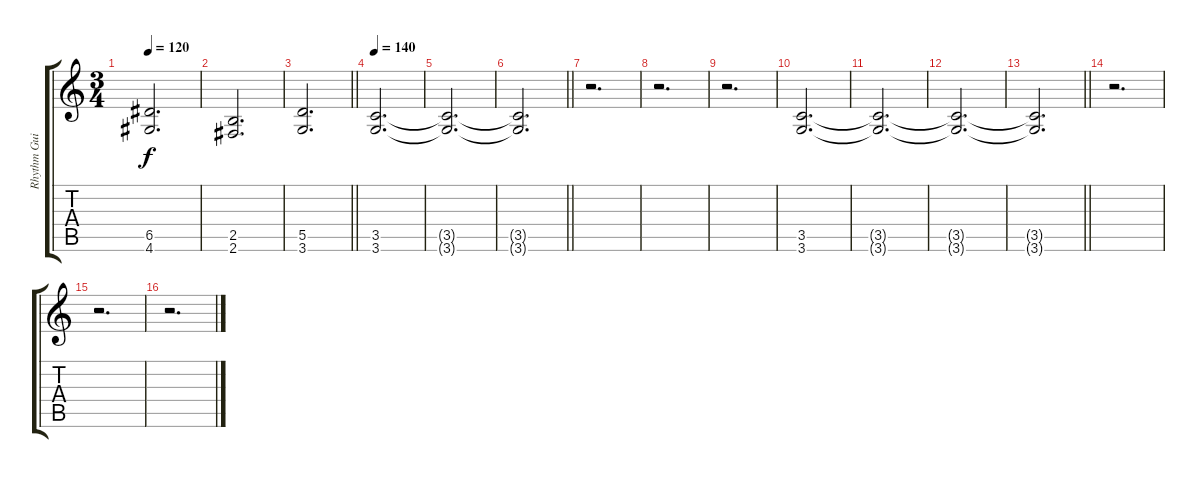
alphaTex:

\track ("Rhythm Guitar" "Rhythm Gui") {instrument overdrivenguitar}
\staff {score tabs}
\tuning (E4 B3 G3 D3 A2 E2) {hide}
\ts (3 4)
\tempo 120
\clef g2
\ks c
(6.5 4.6).2{d dy f} |
(2.5 2.6).2{d} |
\barLineRight lightlight
(5.5 3.6).2{d} |
\tempo 140
(3.5 3.6).2{d} |
(3.5{t} 3.6{t}).2{d} |
\barLineRight lightlight
(3.5{t} 3.6{t}).2{d} |
r.2{d} |
r.2{d} |
r.2{d} |
(3.5 3.6).2{d} |
(3.5{t} 3.6{t}).2{d} |
(3.5{t} 3.6{t}).2{d} |
\barLineRight lightlight
(3.5{t} 3.6{t}).2{d} |
r.2{d} |
r.2{d} |
r.2{d}
